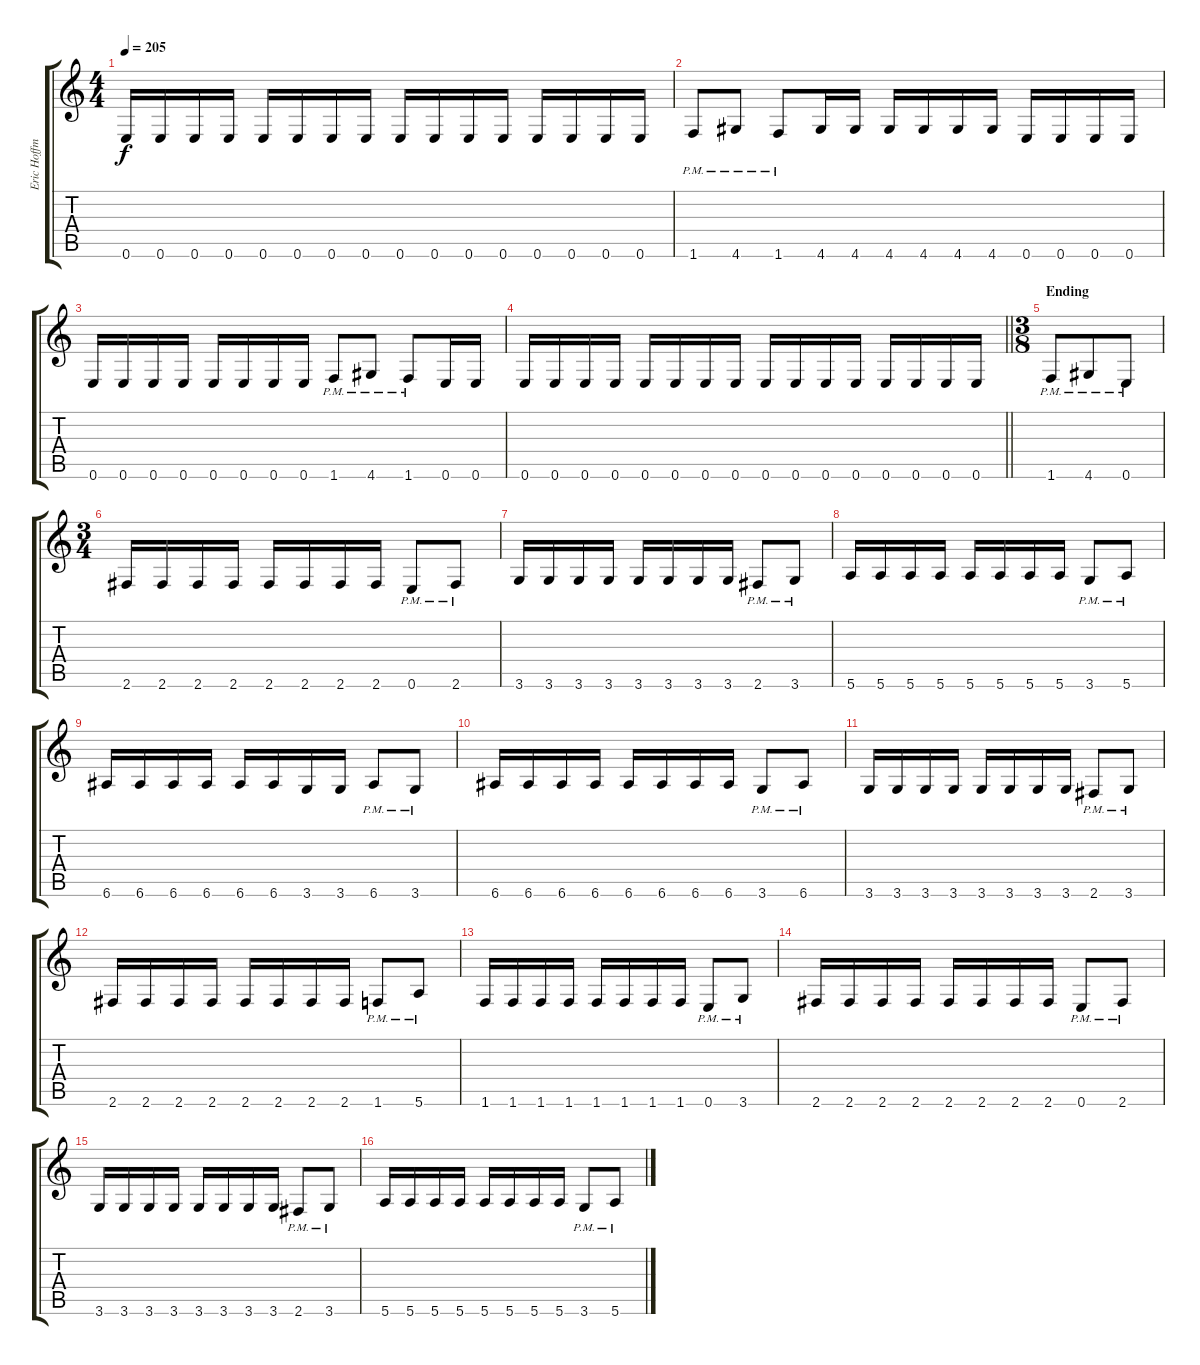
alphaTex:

\track ("Eric Hoffman" "Eric Hoffm") {instrument overdrivenguitar}
\staff {score tabs}
\tuning (E4 B3 G3 D3 A2 E2) {hide}
\ts (4 4)
\tempo 205
\clef g2
\ks c
0.6.16{dy f} 0.6.16 0.6.16 0.6.16 0.6.16 0.6.16 0.6.16 0.6.16 0.6.16 0.6.16 0.6.16 0.6.16 0.6.16 0.6.16 0.6.16 0.6.16 |
1.6{pm}.8 4.6{pm}.8 1.6{pm}.8 4.6.16 4.6.16 4.6.16 4.6.16 4.6.16 4.6.16 0.6.16 0.6.16 0.6.16 0.6.16 |
0.6.16 0.6.16 0.6.16 0.6.16 0.6.16 0.6.16 0.6.16 0.6.16 1.6{pm}.8 4.6{pm}.8 1.6{pm}.8 0.6.16 0.6.16 |
\barLineRight lightlight
0.6.16 0.6.16 0.6.16 0.6.16 0.6.16 0.6.16 0.6.16 0.6.16 0.6.16 0.6.16 0.6.16 0.6.16 0.6.16 0.6.16 0.6.16 0.6.16 |
\ts (3 8)
\section ("" "Ending")
1.6{pm}.8 4.6{pm}.8 0.6{pm}.8 |
\ts (3 4)
2.6.16 2.6.16 2.6.16 2.6.16 2.6.16 2.6.16 2.6.16 2.6.16 0.6{pm}.8 2.6{pm}.8 |
3.6.16 3.6.16 3.6.16 3.6.16 3.6.16 3.6.16 3.6.16 3.6.16 2.6{pm}.8 3.6{pm}.8 |
5.6.16 5.6.16 5.6.16 5.6.16 5.6.16 5.6.16 5.6.16 5.6.16 3.6{pm}.8 5.6{pm}.8 |
6.6.16 6.6.16 6.6.16 6.6.16 6.6.16 6.6.16 3.6.16 3.6.16 6.6{pm}.8 3.6{pm}.8 |
6.6.16 6.6.16 6.6.16 6.6.16 6.6.16 6.6.16 6.6.16 6.6.16 3.6{pm}.8 6.6{pm}.8 |
3.6.16 3.6.16 3.6.16 3.6.16 3.6.16 3.6.16 3.6.16 3.6.16 2.6{pm}.8 3.6{pm}.8 |
2.6.16 2.6.16 2.6.16 2.6.16 2.6.16 2.6.16 2.6.16 2.6.16 1.6{pm}.8 5.6{pm}.8 |
1.6.16 1.6.16 1.6.16 1.6.16 1.6.16 1.6.16 1.6.16 1.6.16 0.6{pm}.8 3.6{pm}.8 |
2.6.16 2.6.16 2.6.16 2.6.16 2.6.16 2.6.16 2.6.16 2.6.16 0.6{pm}.8 2.6{pm}.8 |
3.6.16 3.6.16 3.6.16 3.6.16 3.6.16 3.6.16 3.6.16 3.6.16 2.6{pm}.8 3.6{pm}.8 |
5.6.16 5.6.16 5.6.16 5.6.16 5.6.16 5.6.16 5.6.16 5.6.16 3.6{pm}.8 5.6{pm}.8
